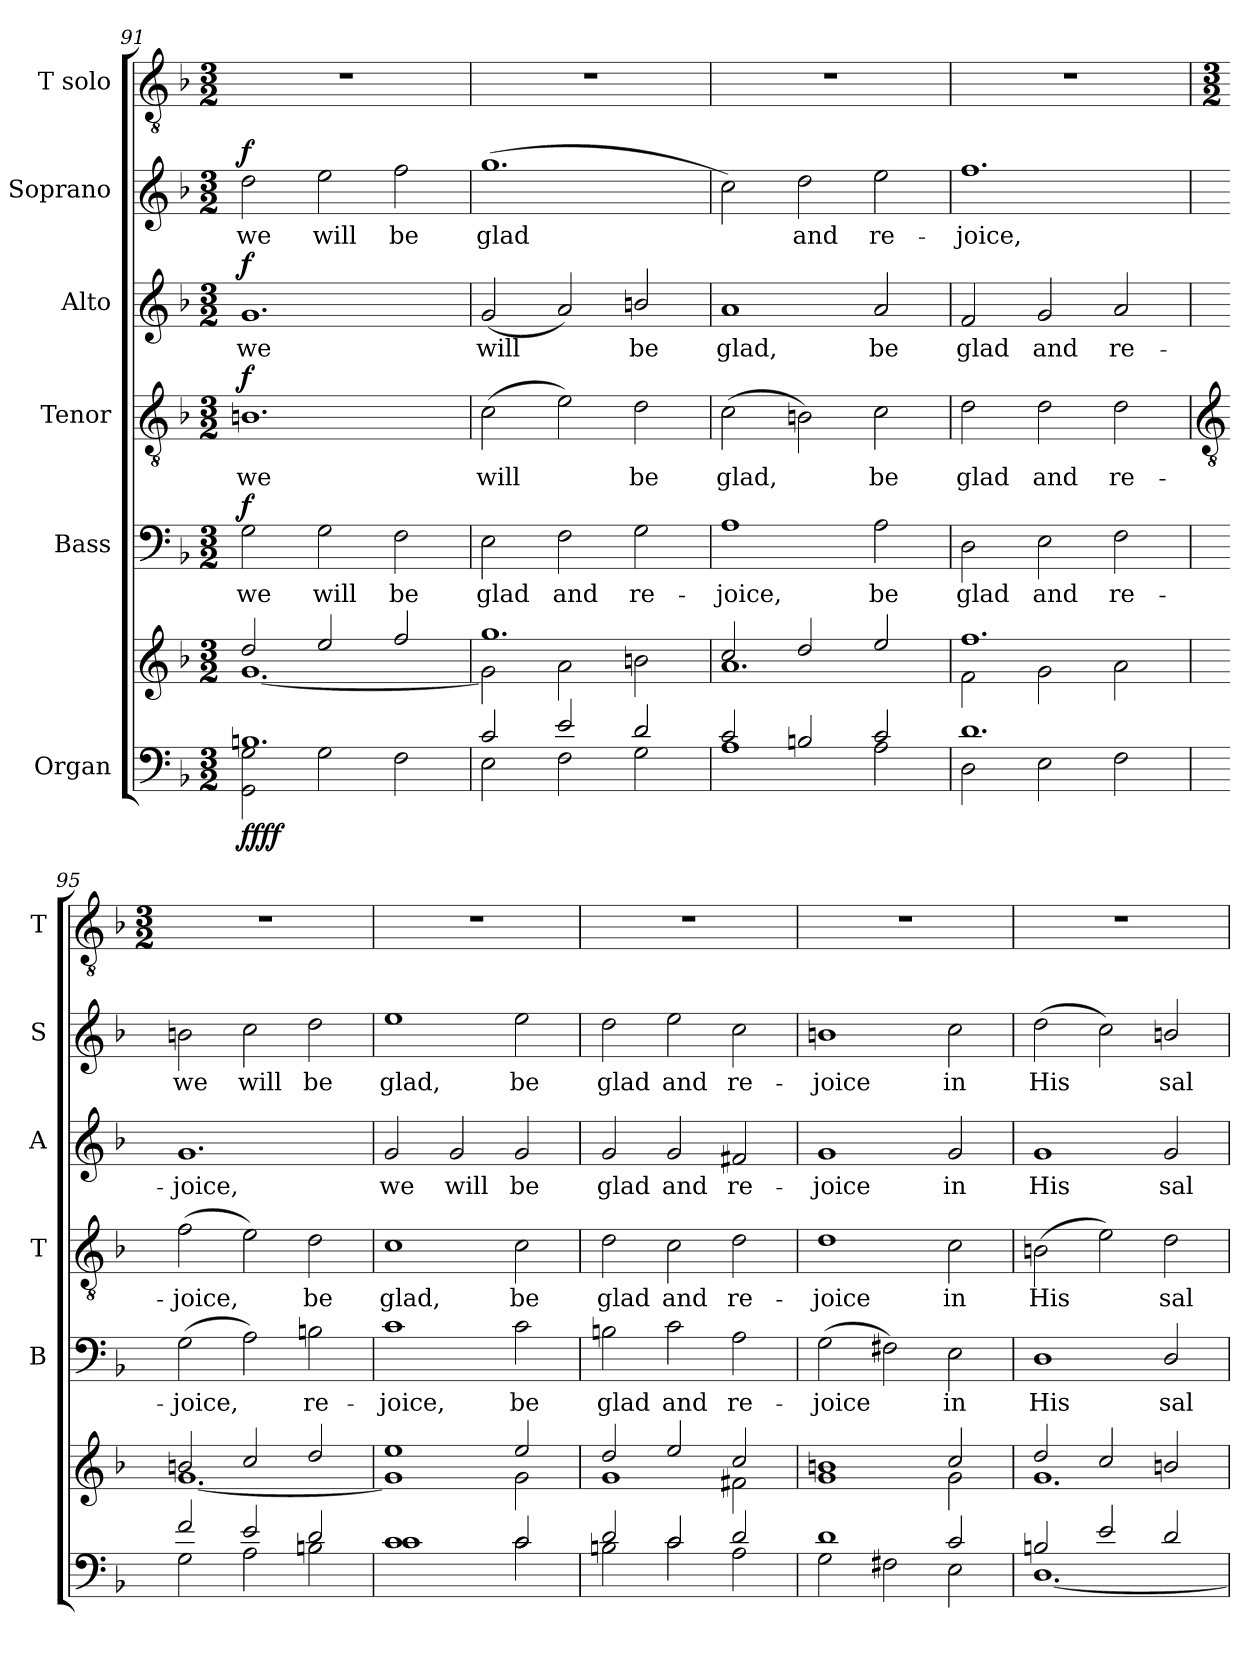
**kern	**kern	**dynam	**kern	**text	**dynam	**kern	**text	**dynam	**kern	**text	**dynam	**kern	**text	**dynam	**kern
*part6	*part6	*part6	*part5	*part5	*part5	*part4	*part4	*part4	*part3	*part3	*part3	*part2	*part2	*part2	*part1
*staff7	*staff6	*staff6/7	*staff5	*staff5	*staff5	*staff4	*staff4	*staff4	*staff3	*staff3	*staff3	*staff2	*staff2	*staff2	*staff1
*I"Organ	*	*	*I"Bass	*	*	*I"Tenor	*	*	*I"Alto	*	*	*I"Soprano	*	*	*I"T solo
*	*	*	*I'B	*	*	*I'T	*	*	*I'A	*	*	*I'S	*	*	*I'T
*clefF4	*clefG2	*	*clefF4	*	*	*clefGv2	*	*	*clefG2	*	*	*clefG2	*	*	*clefGv2
*k[b-]	*k[b-]	*	*k[b-]	*	*	*k[b-]	*	*	*k[b-]	*	*	*k[b-]	*	*	*k[b-]
*F:	*F:	*	*F:	*	*	*F:	*	*	*F:	*	*	*F:	*	*	*F:
*M3/2	*M3/2	*	*M3/2	*	*	*M3/2	*	*	*M3/2	*	*	*M3/2	*	*	*M3/2
=91	=91	=91	=91	=91	=91	=91	=91	=91	=91	=91	=91	=91	=91	=91	=91
*^	*^	*	*	*	*	*	*	*	*	*	*	*	*	*	*
!	!	!	!	!LO:DY:b=2	!	!LO:LY:b	!	!	!LO:LY:b	!	!	!LO:LY:b	!	!	!LO:LY:b	!	!
!	!	!	!	!LO:DY:n=1:b=2	!	!	!	!	!	!	!	!	!	!	!	!	!
!	!	!	!	!LO:DY:n=2:b	!	!	!	!	!	!	!	!	!	!	!	!	!
!	!	!	!	!LO:DY:n=3:b	!	!	!LO:DY:b	!	!	!LO:DY:b	!	!	!LO:DY:b	!	!	!LO:DY:b	!
1.Bn/	2GG\ 2G\	2dd/	[1.g\	f f f f	2G	we	f	1.Bn	we	f	1.g	we	f	2dd	we	f	1.r
!	!	!	!	!	!	!LO:LY:b	!	!	!	!	!	!	!	!	!LO:LY:b	!	!
.	2G\	2ee/	.	.	2G	will	.	.	.	.	.	.	.	2ee	will	.	.
!	!	!	!	!	!	!LO:LY:b	!	!	!	!	!	!	!	!	!LO:LY:b	!	!
.	2F\	2ff/	.	.	2F	be	.	.	.	.	.	.	.	2ff	be	.	.
=92	=92	=92	=92	=92	=92	=92	=92	=92	=92	=92	=92	=92	=92	=92	=92	=92	=92
!	!	!	!	!	!	!LO:LY:b	!	!	!LO:LY:b	!	!	!LO:LY:b	!	!	!LO:LY:b	!	!
2c/	2E\	1.gg/	2g\]	.	2E	glad	.	(>2c	will	.	(<2g	will	.	(>1.gg	glad	.	1.r
!	!	!	!	!	!	!LO:LY:b	!	!	!	!	!	!	!	!	!	!	!
2e/	2F\	.	2a\	.	2F	and	.	2e)	.	.	2a)	.	.	.	.	.	.
!	!	!	!	!	!	!LO:LY:b	!	!	!LO:LY:b	!	!	!LO:LY:b	!	!	!	!	!
2d/	2G\	.	2bn\	.	2G	re-	.	2d\	be	.	2bn/	be	.	.	.	.	.
=93	=93	=93	=93	=93	=93	=93	=93	=93	=93	=93	=93	=93	=93	=93	=93	=93	=93
!	!	!	!	!	!	!LO:LY:b	!	!	!LO:LY:b	!	!	!LO:LY:b	!	!	!	!	!
2c/	1A\	2cc/	1.a\	.	1A	-joice,	.	(>2c	glad,	.	1a	glad,	.	2cc)	.	.	1.r
!	!	!	!	!	!	!	!	!	!	!	!	!	!	!	!LO:LY:b	!	!
2Bn/	.	2dd/	.	.	.	.	.	2Bn)	.	.	.	.	.	2dd	and	.	.
!	!	!	!	!	!	!LO:LY:b	!	!	!LO:LY:b	!	!	!LO:LY:b	!	!	!LO:LY:b	!	!
2c/	2A\	2ee/	.	.	2A	be	.	2c	be	.	2a	be	.	2ee	re-	.	.
=94	=94	=94	=94	=94	=94	=94	=94	=94	=94	=94	=94	=94	=94	=94	=94	=94	=94
!	!	!	!	!	!	!LO:LY:b	!	!	!LO:LY:b	!	!	!LO:LY:b	!	!	!LO:LY:b	!	!
1.d/	2D\	1.ff/	2f\	.	2D	glad	.	2d	glad	.	2f	glad	.	1.ff	-joice,	.	1.r
!	!	!	!	!	!	!LO:LY:b	!	!	!LO:LY:b	!	!	!LO:LY:b	!	!	!	!	!
.	2E\	.	2g\	.	2E	and	.	2d	and	.	2g	and	.	.	.	.	.
!	!	!	!	!	!	!LO:LY:b	!	!	!LO:LY:b	!	!	!LO:LY:b	!	!	!	!	!
.	2F\	.	2a\	.	2F	re-	.	2d	re-	.	2a	re-	.	.	.	.	.
!!LO:LB:g=z
=95	=95	=95	=95	=95	=95	=95	=95	=95	=95	=95	=95	=95	=95	=95	=95	=95	=95
*	*	*	*	*	*	*	*	*clefGv2	*	*	*	*	*	*	*	*	*
*	*	*	*	*	*	*	*	*	*	*	*	*	*	*	*	*	*M3/2
!	!	!	!	!	!	!LO:LY:b	!	!	!LO:LY:b	!	!	!LO:LY:b	!	!	!LO:LY:b	!	!
2f/	2G\	2bn/	[1.g\	.	(>2G	-joice,	.	(>2f	-joice,	.	1.g	-joice,	.	2bn	we	.	1.r
!	!	!	!	!	!	!	!	!	!	!	!	!	!	!	!LO:LY:b	!	!
2e/	2A\	2cc/	.	.	2A)	.	.	2e)	.	.	.	.	.	2cc	will	.	.
!	!	!	!	!	!	!LO:LY:b	!	!	!LO:LY:b	!	!	!	!	!	!LO:LY:b	!	!
2d/	2Bn\	2dd/	.	.	2Bn	re-	.	2d	be	.	.	.	.	2dd	be	.	.
=96	=96	=96	=96	=96	=96	=96	=96	=96	=96	=96	=96	=96	=96	=96	=96	=96	=96
!	!	!	!	!	!	!LO:LY:b	!	!	!LO:LY:b	!	!	!LO:LY:b	!	!	!LO:LY:b	!	!
1c/	1c\	1ee/	1g\]	.	1c	-joice,	.	1c	glad,	.	2g	we	.	1ee	glad,	.	1.r
!	!	!	!	!	!	!	!	!	!	!	!	!LO:LY:b	!	!	!	!	!
.	.	.	.	.	.	.	.	.	.	.	2g	will	.	.	.	.	.
!	!	!	!	!	!	!LO:LY:b	!	!	!LO:LY:b	!	!	!LO:LY:b	!	!	!LO:LY:b	!	!
2c/	2c\	2ee/	2g\	.	2c	be	.	2c	be	.	2g	be	.	2ee	be	.	.
=97	=97	=97	=97	=97	=97	=97	=97	=97	=97	=97	=97	=97	=97	=97	=97	=97	=97
!	!	!	!	!	!	!LO:LY:b	!	!	!LO:LY:b	!	!	!LO:LY:b	!	!	!LO:LY:b	!	!
2d/	2Bn\	2dd/	1g\	.	2Bn	glad	.	2d	glad	.	2g	glad	.	2dd	glad	.	1.r
!	!	!	!	!	!	!LO:LY:b	!	!	!LO:LY:b	!	!	!LO:LY:b	!	!	!LO:LY:b	!	!
2c/	2c\	2ee/	.	.	2c	and	.	2c	and	.	2g	and	.	2ee	and	.	.
!	!	!	!	!	!	!LO:LY:b	!	!	!LO:LY:b	!	!	!LO:LY:b	!	!	!LO:LY:b	!	!
2d/	2A\	2cc/	2f#X\	.	2A	re-	.	2d	re-	.	2f#X	re-	.	2cc	re-	.	.
=98	=98	=98	=98	=98	=98	=98	=98	=98	=98	=98	=98	=98	=98	=98	=98	=98	=98
!	!	!	!	!	!	!LO:LY:b	!	!	!LO:LY:b	!	!	!LO:LY:b	!	!	!LO:LY:b	!	!
1d/	2G\	1bn/	1g\	.	(>2G	-joice	.	1d	-joice	.	1g	-joice	.	1bn	-joice	.	1.r
.	2F#X\	.	.	.	2F#X)	.	.	.	.	.	.	.	.	.	.	.	.
!	!	!	!	!	!	!LO:LY:b	!	!	!LO:LY:b	!	!	!LO:LY:b	!	!	!LO:LY:b	!	!
2c/	2E\	2cc/	2g\	.	2E	in	.	2c	in	.	2g	in	.	2cc	in	.	.
=99	=99	=99	=99	=99	=99	=99	=99	=99	=99	=99	=99	=99	=99	=99	=99	=99	=99
!	!	!	!	!	!	!LO:LY:b	!	!	!LO:LY:b	!	!	!LO:LY:b	!	!	!LO:LY:b	!	!
2Bn/	[1.D\	2dd/	1.g\	.	1D	His	.	(>2Bn	His	.	1g	His	.	(>2dd	His	.	1.r
2e/	.	2cc/	.	.	.	.	.	2e)	.	.	.	.	.	2cc)	.	.	.
!	!	!	!	!	!	!LO:LY:b	!	!	!LO:LY:b	!	!	!LO:LY:b	!	!	!LO:LY:b	!	!
2d/	.	2bn/	.	.	2D/	sal-	.	2d\	sal-	.	2g/	sal-	.	2bn/	sal-	.	.
*v	*v	*	*	*	*	*	*	*	*	*	*	*	*	*	*	*	*
*	*v	*v	*	*	*	*	*	*	*	*	*	*	*	*	*	*
=	=	=	=	=	=	=	=	=	=	=	=	=	=	=	=
*-	*-	*-	*-	*-	*-	*-	*-	*-	*-	*-	*-	*-	*-	*-	*-
